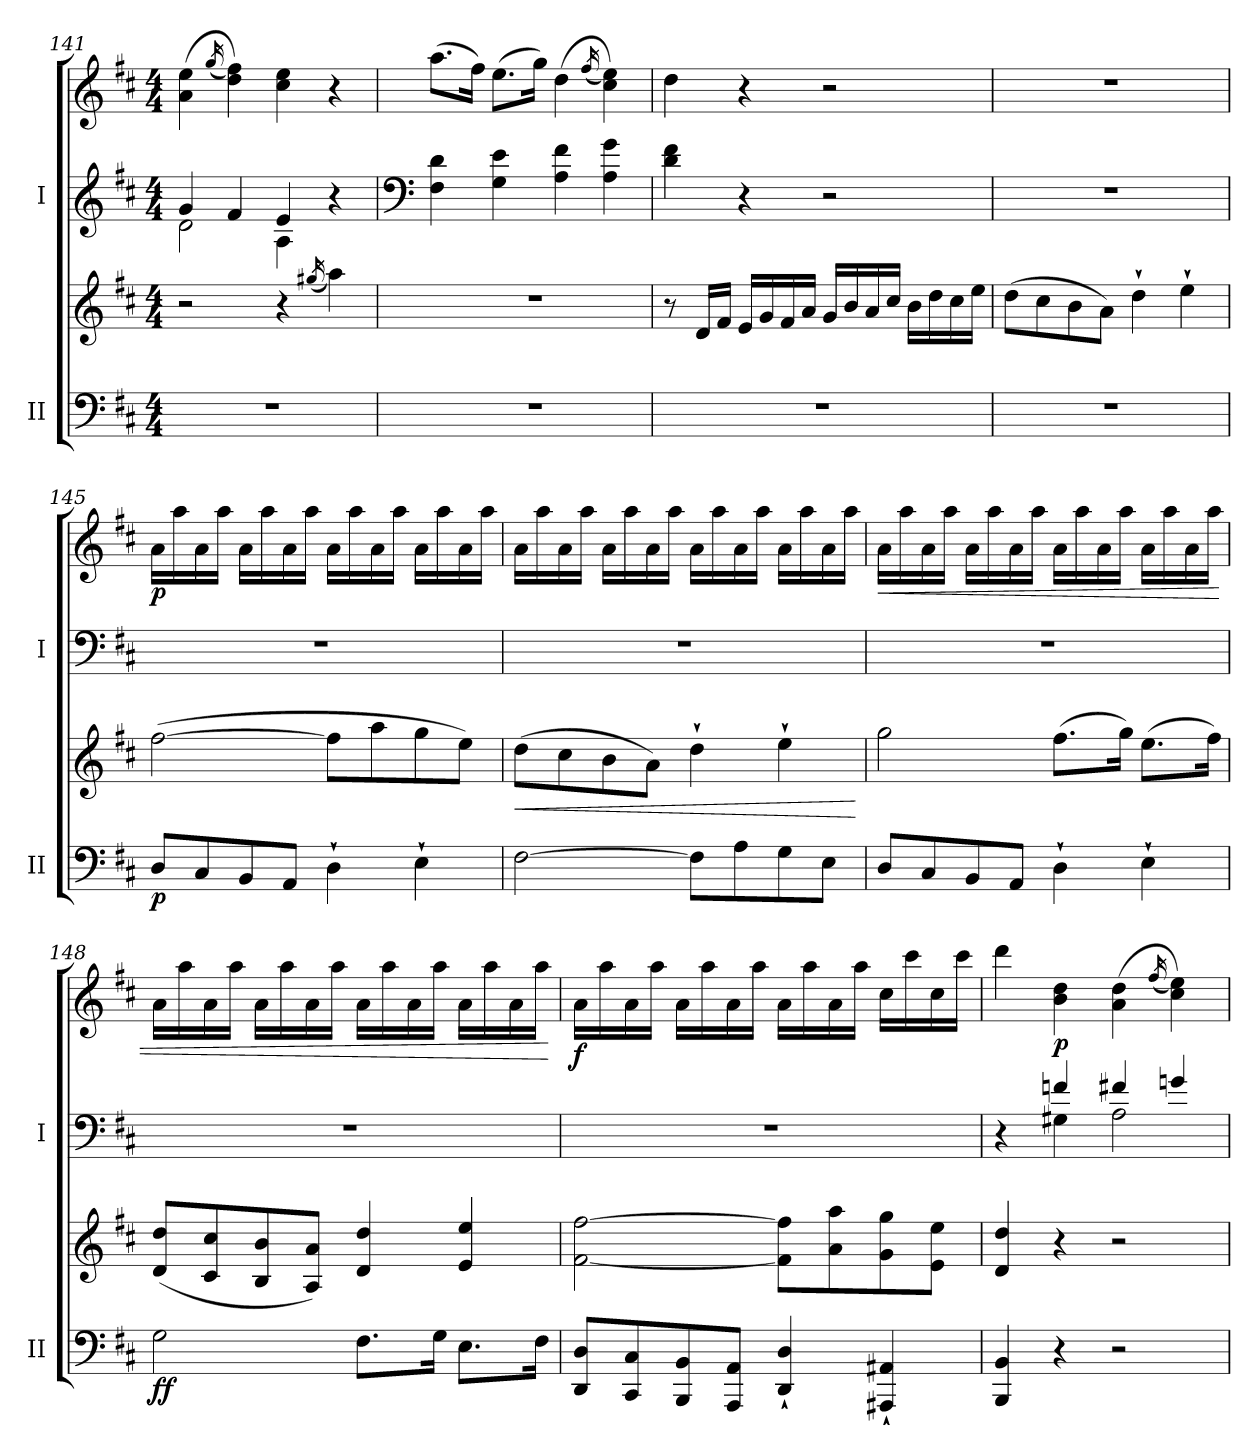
**kern	**kern	**dynam	**kern	**kern	**dynam
*part2	*part2	*part2	*part1	*part1	*part1
*staff4	*staff3	*staff3/4	*staff2	*staff1	*staff1/2
*I"II	*	*	*I"I	*	*
*I'II	*	*	*I'I	*	*
!!LO:LB:g=z
*clefF4	*clefG2	*	*clefG2	*clefG2	*
*k[f#c#]	*k[f#c#]	*	*k[f#c#]	*k[f#c#]	*
*M4/4	*M4/4	*	*M4/4	*M4/4	*
=141	=141	=141	=141	=141	=141
*	*	*	*^	*	*
1r	2r	.	4g/	2d\	(>4a\ 4ee\	.
.	.	.	.	.	(<16qgg/	.
.	.	.	4f#/	.	4dd\ 4ff#\))	.
.	4r	.	4e/	4A\	4cc#\ 4ee\	.
.	(<16qgg#X/	.	.	.	.	.
.	4aa\)	.	4r	4ryy	4r	.
*	*	*	*v	*v	*	*
=142	=142	=142	=142	=142	=142
*	*	*	*clefF4	*	*
1r	1r	.	4F#\ 4d\	(>8.aa\L	.
.	.	.	.	16ff#\Jk)	.
.	.	.	4G\ 4e\	(>8.ee\L	.
.	.	.	.	16gg\Jk)	.
.	.	.	4A\ 4f#\	(>4dd\	.
.	.	.	.	(<16qff#/	.
.	.	.	4A\ 4g\	4cc#\ 4ee\))	.
=143	=143	=143	=143	=143	=143
1r	8r	.	4d\ 4f#\	4dd\	.
.	16d/LL	.	.	.	.
.	16f#/JJ	.	.	.	.
.	16e/LL	.	4r	4r	.
.	16g/	.	.	.	.
.	16f#/	.	.	.	.
.	16a/JJ	.	.	.	.
.	16g/LL	.	2r	2r	.
.	16b/	.	.	.	.
.	16a/	.	.	.	.
.	16cc#/JJ	.	.	.	.
.	16b\LL	.	.	.	.
.	16dd\	.	.	.	.
.	16cc#\	.	.	.	.
.	16ee\JJ	.	.	.	.
=144	=144	=144	=144	=144	=144
1r	(>8dd\L	.	1r	1r	.
.	8cc#\	.	.	.	.
.	8b\	.	.	.	.
.	8a\J)	.	.	.	.
.	4dd`\	.	.	.	.
.	4ee`\	.	.	.	.
!!LO:LB:g=z
=145	=145	=145	=145	=145	=145
!	!	!LO:DY:b=2	!	!	!LO:DY:b
8D/L	(>[2ff#\	p	1r	16a\LL	p
.	.	.	.	16aa\	.
8C#/	.	.	.	16a\	.
.	.	.	.	16aa\JJ	.
8BB/	.	.	.	16a\LL	.
.	.	.	.	16aa\	.
8AA/J	.	.	.	16a\	.
.	.	.	.	16aa\JJ	.
4D`\	8ff#\L]	.	.	16a\LL	.
.	.	.	.	16aa\	.
.	8aa\	.	.	16a\	.
.	.	.	.	16aa\JJ	.
4E`\	8gg\	.	.	16a\LL	.
.	.	.	.	16aa\	.
.	8ee\J)	.	.	16a\	.
.	.	.	.	16aa\JJ	.
=146	=146	=146	=146	=146	=146
!	!	!LO:HP:b	!	!	!
[2F#\	(>8dd\L	<	1r	16a\LL	.
.	.	.	.	16aa\	.
.	8cc#\	.	.	16a\	.
.	.	.	.	16aa\JJ	.
.	8b\	.	.	16a\LL	.
.	.	.	.	16aa\	.
.	8a\J)	.	.	16a\	.
.	.	.	.	16aa\JJ	.
8F#\L]	4dd`\	.	.	16a\LL	.
.	.	.	.	16aa\	.
8A\	.	.	.	16a\	.
.	.	.	.	16aa\JJ	.
8G\	4ee`\	.	.	16a\LL	.
.	.	.	.	16aa\	.
8E\J	.	.	.	16a\	.
.	.	.	.	16aa\JJ	.
.	.	[	.	.	.
!!LO:PB:g=z
=147	=147	=147	=147	=147	=147
!	!	!	!	!	!LO:HP:b
8D/L	2gg\	.	1r	16a\LL	<
.	.	.	.	16aa\	.
8C#/	.	.	.	16a\	.
.	.	.	.	16aa\JJ	.
8BB/	.	.	.	16a\LL	.
.	.	.	.	16aa\	.
8AA/J	.	.	.	16a\	.
.	.	.	.	16aa\JJ	.
4D`\	(>8.ff#\L	.	.	16a\LL	.
.	.	.	.	16aa\	.
.	.	.	.	16a\	.
.	16gg\Jk)	.	.	16aa\JJ	.
4E`\	(>8.ee\L	.	.	16a\LL	.
.	.	.	.	16aa\	.
.	.	.	.	16a\	.
.	16ff#\Jk)	.	.	16aa\JJ	.
=148	=148	=148	=148	=148	=148
!	!	!LO:DY:b=2	!	!	!
!	!	!LO:DY:n=1:b	!	!	!
2G\	(<8d/ 8dd/L	f f	1r	16a\LL	.
.	.	.	.	16aa\	.
.	8c#/ 8cc#/	.	.	16a\	.
.	.	.	.	16aa\JJ	.
.	8B/ 8b/	.	.	16a\LL	.
.	.	.	.	16aa\	.
.	8A/ 8a/J)	.	.	16a\	.
.	.	.	.	16aa\JJ	.
8.F#\L	4d/ 4dd/	.	.	16a\LL	.
.	.	.	.	16aa\	.
.	.	.	.	16a\	.
16G\Jk	.	.	.	16aa\JJ	.
8.E\L	4e/ 4ee/	.	.	16a\LL	.
.	.	.	.	16aa\	.
.	.	.	.	16a\	.
16F#\Jk	.	.	.	16aa\JJ	.
.	.	.	.	.	[
!!LO:LB:g=z
=149	=149	=149	=149	=149	=149
!	!	!	!	!	!LO:DY:b
8DD/ 8D/L	[2f#\ [2ff#\	.	1r	16a\LL	f
.	.	.	.	16aa\	.
8CC#/ 8C#/	.	.	.	16a\	.
.	.	.	.	16aa\JJ	.
8BBB/ 8BB/	.	.	.	16a\LL	.
.	.	.	.	16aa\	.
8AAA/ 8AA/J	.	.	.	16a\	.
.	.	.	.	16aa\JJ	.
4DD/` 4D/`	8f#\] 8ff#\]L	.	.	16a\LL	.
.	.	.	.	16aa\	.
.	8a\ 8aa\	.	.	16a\	.
.	.	.	.	16aa\JJ	.
4AAA#X/` 4AA#X/`	8g\ 8gg\	.	.	16cc#\LL	.
.	.	.	.	16ccc#\	.
.	8e\ 8ee\J	.	.	16cc#\	.
.	.	.	.	16ccc#\JJ	.
=150	=150	=150	=150	=150	=150
*	*	*	*^	*	*
4BBB/ 4BB/	4d/ 4dd/	.	4r	4ryy	4ddd\	.
!	!	!	!	!	!	!LO:DY:b
4r	4r	.	4fn/	4G#X\	4b\ 4dd\	p
2r	2r	.	4f#X/	2A\	(>4a\ 4dd\	.
.	.	.	.	.	(<16qff#/	.
.	.	.	4gn/	.	4cc#\ 4ee\))	.
*	*	*	*v	*v	*	*
=	=	=	=	=	=
*-	*-	*-	*-	*-	*-
